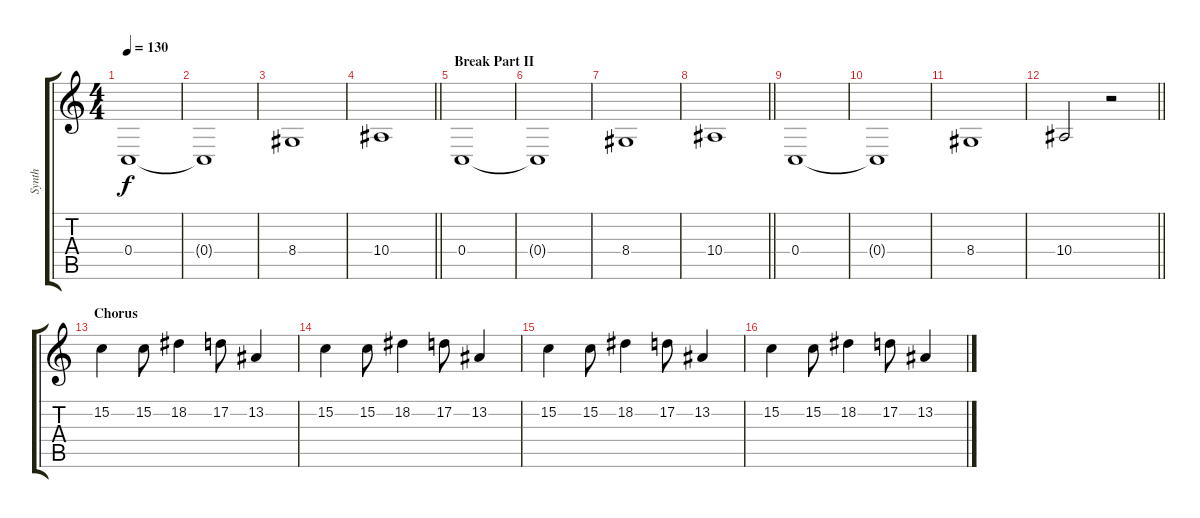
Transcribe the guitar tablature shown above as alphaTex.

\track ("Synth" "Synth") {instrument lead2sawtooth}
\staff {score tabs}
\tuning (D4 A3 F3 C3 G2 C2) {hide}
\ts (4 4)
\tempo 130
\clef g2
\ks c
0.4.1{dy f} |
0.4{t}.1 |
8.4.1 |
\barLineRight lightlight
10.4.1 |
\section ("" "Break Part II")
0.4.1 |
0.4{t}.1 |
8.4.1 |
\barLineRight lightlight
10.4.1 |
0.4.1 |
0.4{t}.1 |
8.4.1 |
\barLineRight lightlight
10.4.2 r.2 |
\section ("" "Chorus")
15.2.4{volume 11} 15.2.8 18.2.4 17.2.8 13.2.4 |
15.2.4 15.2.8 18.2.4 17.2.8 13.2.4 |
15.2.4 15.2.8 18.2.4 17.2.8 13.2.4 |
15.2.4 15.2.8 18.2.4 17.2.8 13.2.4
